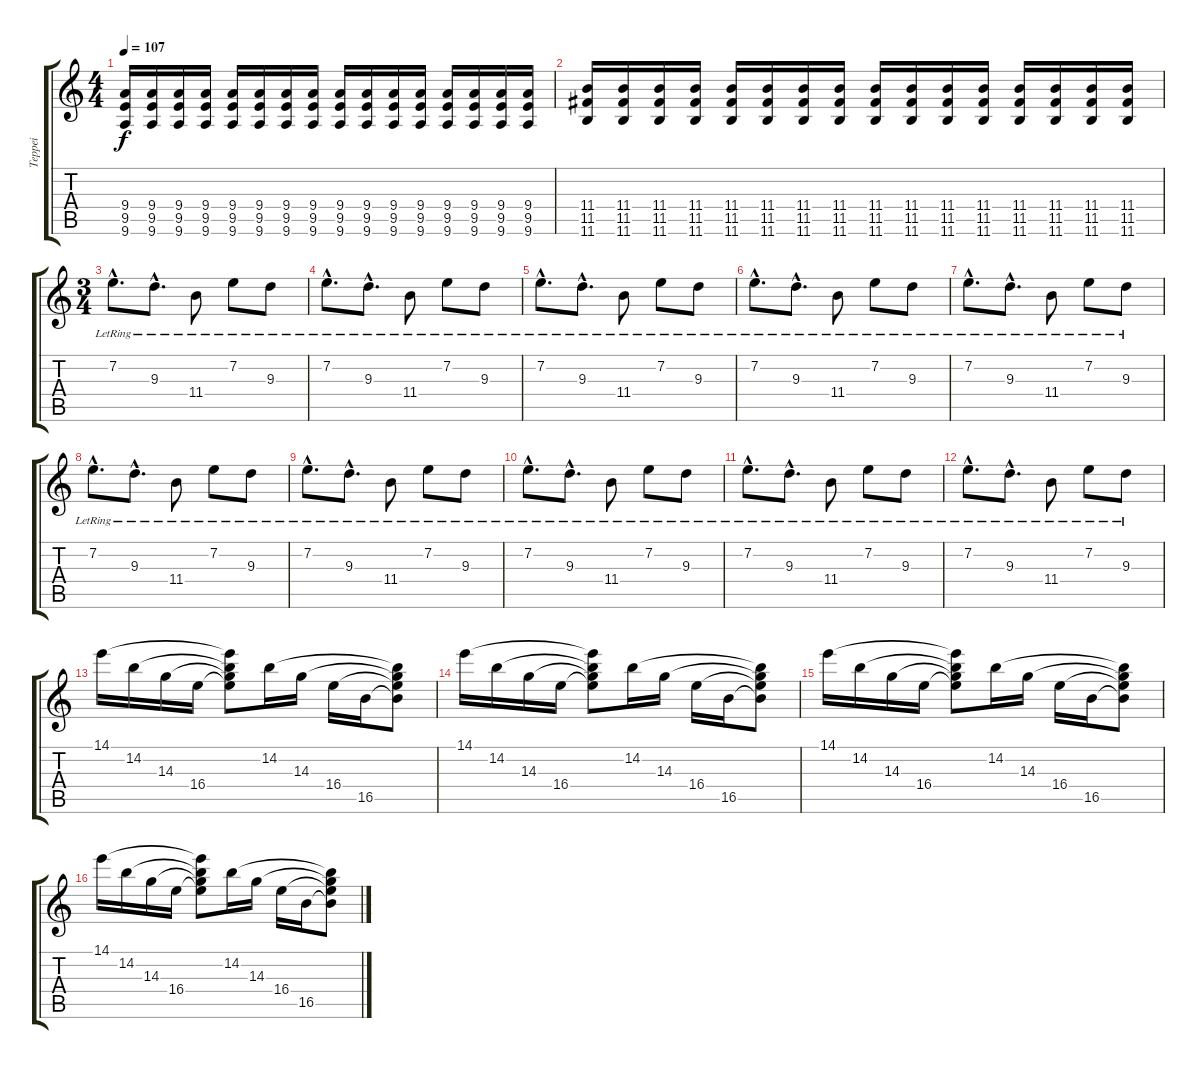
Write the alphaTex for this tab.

\track ("Teppei" "Teppei") {instrument distortionguitar}
\staff {score tabs}
\tuning (D4 A3 F3 C3 G2 C2) {hide}
\ts (4 4)
\tempo 107
\clef g2
\ks c
(9.4 9.5 9.6).16{dy f} (9.4 9.5 9.6).16 (9.4 9.5 9.6).16 (9.4 9.5 9.6).16 (9.4 9.5 9.6).16 (9.4 9.5 9.6).16 (9.4 9.5 9.6).16 (9.4 9.5 9.6).16 (9.4 9.5 9.6).16 (9.4 9.5 9.6).16 (9.4 9.5 9.6).16 (9.4 9.5 9.6).16 (9.4 9.5 9.6).16 (9.4 9.5 9.6).16 (9.4 9.5 9.6).16 (9.4 9.5 9.6).16 |
(11.4 11.5 11.6).16 (11.4 11.5 11.6).16 (11.4 11.5 11.6).16 (11.4 11.5 11.6).16 (11.4 11.5 11.6).16 (11.4 11.5 11.6).16 (11.4 11.5 11.6).16 (11.4 11.5 11.6).16 (11.4 11.5 11.6).16 (11.4 11.5 11.6).16 (11.4 11.5 11.6).16 (11.4 11.5 11.6).16 (11.4 11.5 11.6).16 (11.4 11.5 11.6).16 (11.4 11.5 11.6).16 (11.4 11.5 11.6).16 |
\ts (3 4)
7.2{hac lr}.8{d instrument electricguitarclean} 9.3{hac lr}.8{d} 11.4{lr}.8 7.2{lr}.8 9.3{lr}.8 |
7.2{hac lr}.8{d} 9.3{hac lr}.8{d} 11.4{lr}.8 7.2{lr}.8 9.3{lr}.8 |
7.2{hac lr}.8{d instrument electricguitarclean} 9.3{hac lr}.8{d} 11.4{lr}.8 7.2{lr}.8 9.3{lr}.8 |
7.2{hac lr}.8{d} 9.3{hac lr}.8{d} 11.4{lr}.8 7.2{lr}.8 9.3{lr}.8 |
7.2{hac lr}.8{d instrument electricguitarclean} 9.3{hac lr}.8{d} 11.4{lr}.8 7.2{lr}.8 9.3{lr}.8 |
7.2{hac lr}.8{d} 9.3{hac lr}.8{d} 11.4{lr}.8 7.2{lr}.8 9.3{lr}.8 |
7.2{hac lr}.8{d instrument electricguitarclean} 9.3{hac lr}.8{d} 11.4{lr}.8 7.2{lr}.8 9.3{lr}.8 |
7.2{hac lr}.8{d} 9.3{hac lr}.8{d} 11.4{lr}.8 7.2{lr}.8 9.3{lr}.8 |
7.2{hac lr}.8{d instrument electricguitarclean} 9.3{hac lr}.8{d} 11.4{lr}.8 7.2{lr}.8 9.3{lr}.8 |
7.2{hac lr}.8{d} 9.3{hac lr}.8{d} 11.4{lr}.8 7.2{lr}.8 9.3{lr}.8 |
14.1.16{instrument distortionguitar} 14.2.16 14.3.16 16.4.16 (14.1{t} 14.2{t} 14.3{t} 16.4{t}).8 14.2.16 14.3.16 16.4.16 16.5.16 (14.2{t} 14.3{t} 16.4{t} 16.5{t}).8 |
14.1.16 14.2.16 14.3.16 16.4.16 (14.1{t} 14.2{t} 14.3{t} 16.4{t}).8 14.2.16 14.3.16 16.4.16 16.5.16 (14.2{t} 14.3{t} 16.4{t} 16.5{t}).8 |
14.1.16 14.2.16 14.3.16 16.4.16 (14.1{t} 14.2{t} 14.3{t} 16.4{t}).8 14.2.16 14.3.16 16.4.16 16.5.16 (14.2{t} 14.3{t} 16.4{t} 16.5{t}).8 |
14.1.16 14.2.16 14.3.16 16.4.16 (14.1{t} 14.2{t} 14.3{t} 16.4{t}).8 14.2.16 14.3.16 16.4.16 16.5.16 (14.2{t} 14.3{t} 16.4{t} 16.5{t}).8
